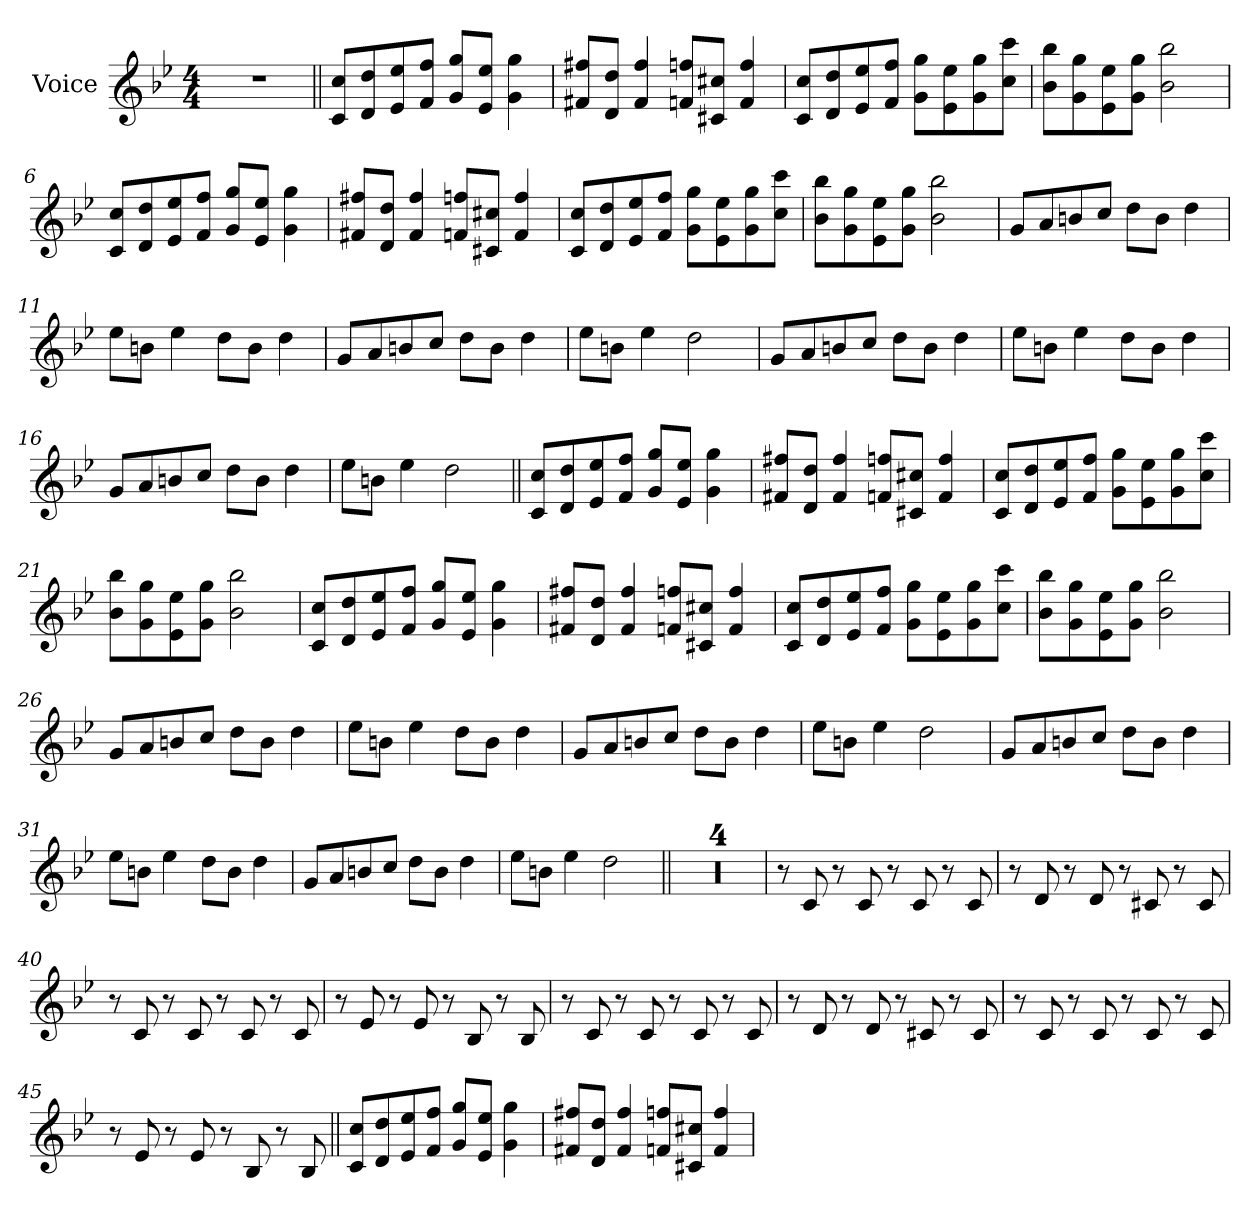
**kern
*part1
*staff1
*I"Voice
*I'Vc.
*clefG2
*ITrd1c2
*k[b-e-a-d-]
*M4/4
=1
1r
=2||
8B-!/ 8b-/L
8c!/ 8cc/
8d-!/ 8dd-/
8e-!/ 8ee-/J
8f!/ 8ff/L
8d-!/ 8dd-/J
4f!\ 4ff\
=3
8en!/ 8een/L
8c!/ 8cc/J
4e!/ 4ee/
8e-X!/ 8ee-X/L
8Bn!/ 8bn/J
4e-!/ 4ee-/
=4
8B-!/ 8b-/L
8c!/ 8cc/
8d-!/ 8dd-/
8e-!/ 8ee-/J
8f!\ 8ff\L
8d-!\ 8dd-\
8f!\ 8ff\
8b-!\ 8bb-\J
=5
8a-!\ 8aa-\L
8f!\ 8ff\
8d-!\ 8dd-\
8f!\ 8ff\J
2a-!\ 2aa-\
=6
8B-!/ 8b-/L
8c!/ 8cc/
8d-!/ 8dd-/
8e-!/ 8ee-/J
8f!/ 8ff/L
8d-!/ 8dd-/J
4f!\ 4ff\
=7
8en!/ 8een/L
8c!/ 8cc/J
4e!/ 4ee/
8e-X!/ 8ee-X/L
8Bn!/ 8bn/J
4e-!/ 4ee-/
=8
8B-!/ 8b-/L
8c!/ 8cc/
8d-!/ 8dd-/
8e-!/ 8ee-/J
8f!\ 8ff\L
8d-!\ 8dd-\
8f!\ 8ff\
8b-!\ 8bb-\J
=9
8a-!\ 8aa-\L
8f!\ 8ff\
8d-!\ 8dd-\
8f!\ 8ff\J
2a-!\ 2aa-\
=10
8f/L
8g/
8an/
8b-/J
8cc\L
8a\J
4cc\
=11
8dd-\L
8an\J
4dd-\
8cc\L
8a\J
4cc\
=12
8f/L
8g/
8an/
8b-/J
8cc\L
8a\J
4cc\
=13
8dd-\L
8an\J
4dd-\
2cc\
=14
8f/L
8g/
8an/
8b-/J
8cc\L
8a\J
4cc\
=15
8dd-\L
8an\J
4dd-\
8cc\L
8a\J
4cc\
=16
8f/L
8g/
8an/
8b-/J
8cc\L
8a\J
4cc\
=17
8dd-\L
8an\J
4dd-\
2cc\
=18||
8B-/ 8b-/L
8c/ 8cc/
8d-/ 8dd-/
8e-/ 8ee-/J
8f/ 8ff/L
8d-/ 8dd-/J
4f\ 4ff\
=19
8en/ 8een/L
8c/ 8cc/J
4e/ 4ee/
8e-X/ 8ee-X/L
8Bn/ 8bn/J
4e-/ 4ee-/
=20
8B-/ 8b-/L
8c/ 8cc/
8d-/ 8dd-/
8e-/ 8ee-/J
8f\ 8ff\L
8d-\ 8dd-\
8f\ 8ff\
8b-\ 8bb-\J
=21
8a-\ 8aa-\L
8f\ 8ff\
8d-\ 8dd-\
8f\ 8ff\J
2a-\ 2aa-\
=22
8B-/ 8b-/L
8c/ 8cc/
8d-/ 8dd-/
8e-/ 8ee-/J
8f/ 8ff/L
8d-/ 8dd-/J
4f\ 4ff\
=23
8en/ 8een/L
8c/ 8cc/J
4e/ 4ee/
8e-X/ 8ee-X/L
8Bn/ 8bn/J
4e-/ 4ee-/
=24
8B-/ 8b-/L
8c/ 8cc/
8d-/ 8dd-/
8e-/ 8ee-/J
8f\ 8ff\L
8d-\ 8dd-\
8f\ 8ff\
8b-\ 8bb-\J
=25
8a-\ 8aa-\L
8f\ 8ff\
8d-\ 8dd-\
8f\ 8ff\J
2a-\ 2aa-\
=26
8f/L
8g/
8an/
8b-/J
8cc\L
8a\J
4cc\
=27
8dd-\L
8an\J
4dd-\
8cc\L
8a\J
4cc\
=28
8f/L
8g/
8an/
8b-/J
8cc\L
8a\J
4cc\
=29
8dd-\L
8an\J
4dd-\
2cc\
=30
8f/L
8g/
8an/
8b-/J
8cc\L
8a\J
4cc\
=31
8dd-\L
8an\J
4dd-\
8cc\L
8a\J
4cc\
=32
8f/L
8g/
8an/
8b-/J
8cc\L
8a\J
4cc\
=33
8dd-\L
8an\J
4dd-\
2cc\
=34||
1r
=35
1r
=36
1r
=37
1r
=38
8r
8B-!/
8r
8B-!/
8r
8B-!/
8r
8B-!/
=39
8r
8c!/
8r
8c!/
8r
8Bn!/
8r
8B!/
=40
8r
8B-!/
8r
8B-!/
8r
8B-!/
8r
8B-!/
=41
8r
8d-!/
8r
8d-!/
8r
8A-!/
8r
8A-!/
=42
8r
8B-!/
8r
8B-!/
8r
8B-!/
8r
8B-!/
=43
8r
8c!/
8r
8c!/
8r
8Bn!/
8r
8B!/
=44
8r
8B-!/
8r
8B-!/
8r
8B-!/
8r
8B-!/
=45
8r
8d-!/
8r
8d-!/
8r
8A-!/
8r
8A-!/
=46||
8B-/ 8b-!/L
8c/ 8cc!/
8d-/ 8dd-!/
8e-/ 8ee-!/J
8f/ 8ff!/L
8d-/ 8dd-!/J
4f\ 4ff!\
=47
8en!/ 8een/L
8c!/ 8cc/J
4e!/ 4ee/
8e-X!/ 8ee-X/L
8Bn!/ 8bn/J
4e-!/ 4ee-/
=
*-
